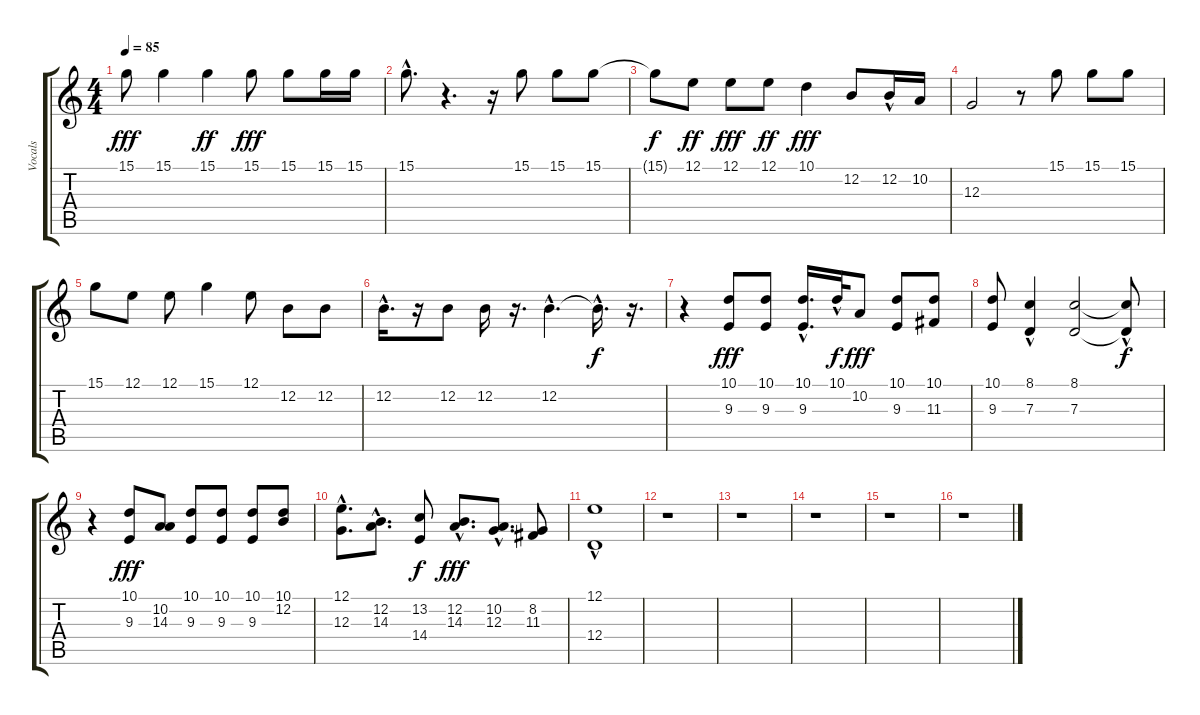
\track ("Vocals" "Vocals") {instrument harmonica}
\staff {score tabs}
\tuning (E4 B3 G3 D3 A2 E2) {hide}
\ts (4 4)
\tempo 85
\clef g2
\ks c
15.1.8{dy fff} 15.1.4 15.1.4{dy ff} 15.1.8{dy fff} 15.1.8 15.1.16 15.1.16 |
15.1{hac}.8{d} r.4{d} r.16 15.1.8 15.1.8 15.1.8 |
15.1{t}.8{dy f} 12.1.8{dy ff} 12.1.8{dy fff} 12.1.8{dy ff} 10.1.4{dy fff} 12.2.8 12.2{hac}.16 10.2.16 |
12.3.2 r.8 15.1.8 15.1.8 15.1.8 |
15.1.8 12.1.8 12.1.8 15.1.4 12.1.8 12.2.8 12.2.8 |
12.2{hac}.16{d} r.16 12.2.8 12.2.16 r.16{d} 12.2{hac}.4{d} 12.2{hac t}.16{d dy f} r.16{d} |
r.4 (10.1 9.3).8{dy fff} (10.1 9.3).8 (10.1{hac} 9.3{hac}).16{d} 10.1{hac}.32{dy f} 10.2.8{dy fff} (10.1 9.3).8 (10.1 11.3).8 |
(10.1 9.3).8 (8.1{hac} 7.3).4 (8.1 7.3).2 (8.1{hac t} 7.3{t}).8{dy f} |
r.4 (10.1 9.3).8{dy fff} (10.2 14.3).8 (10.1 9.3).8 (10.1 9.3).8 (10.1 9.3).8 (10.1 12.2).8 |
(12.1{hac} 12.3{hac}).8{d} (12.2{hac} 14.3{hac}).8{d} (13.2 14.4).8{dy f} (12.2{hac} 14.3{hac}).8{d dy fff} (10.2{hac} 12.3{hac}).8{d} (8.2 11.3).8 |
(12.1 12.4{hac}).1 |
r.1 |
r.1 |
r.1 |
r.1 |
r.1
